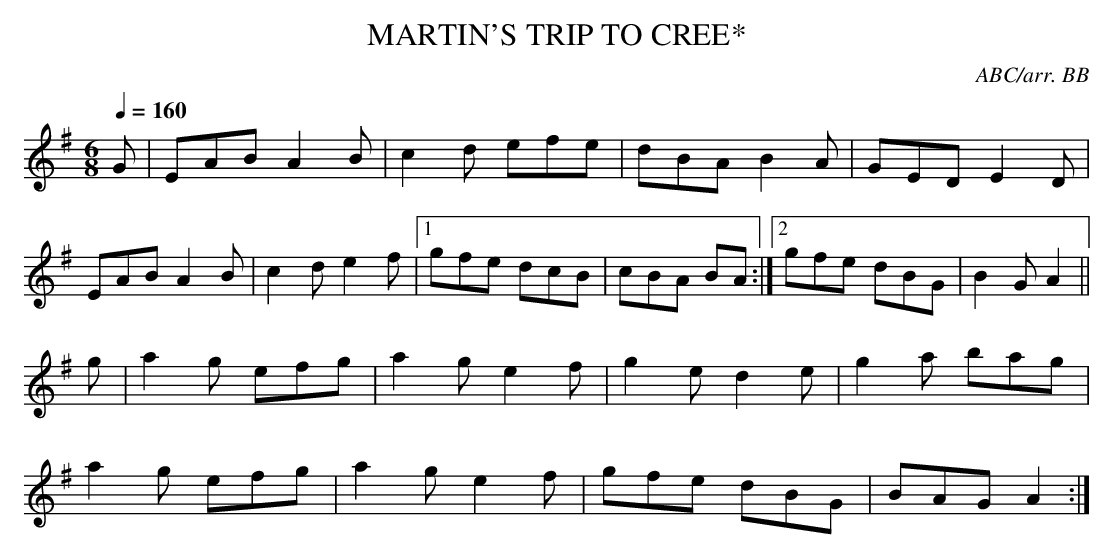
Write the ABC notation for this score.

X:1
T:MARTIN'S TRIP TO CREE*
C:ABC/arr. BB
Q:1/4=160
L:1/8
M:6/8
K:G
G|EAB A2B|c2d efe|dBA B2A|GED E2D|
EAB A2B|c2d e2f|1 gfe dcB|cBA BA:|\
[2 gfe dBG|B2G A2||
g|a2g efg|a2g e2f|g2e d2e|g2a bag|
a2g efg|a2g e2f|gfe dBG|BAG A2:|
